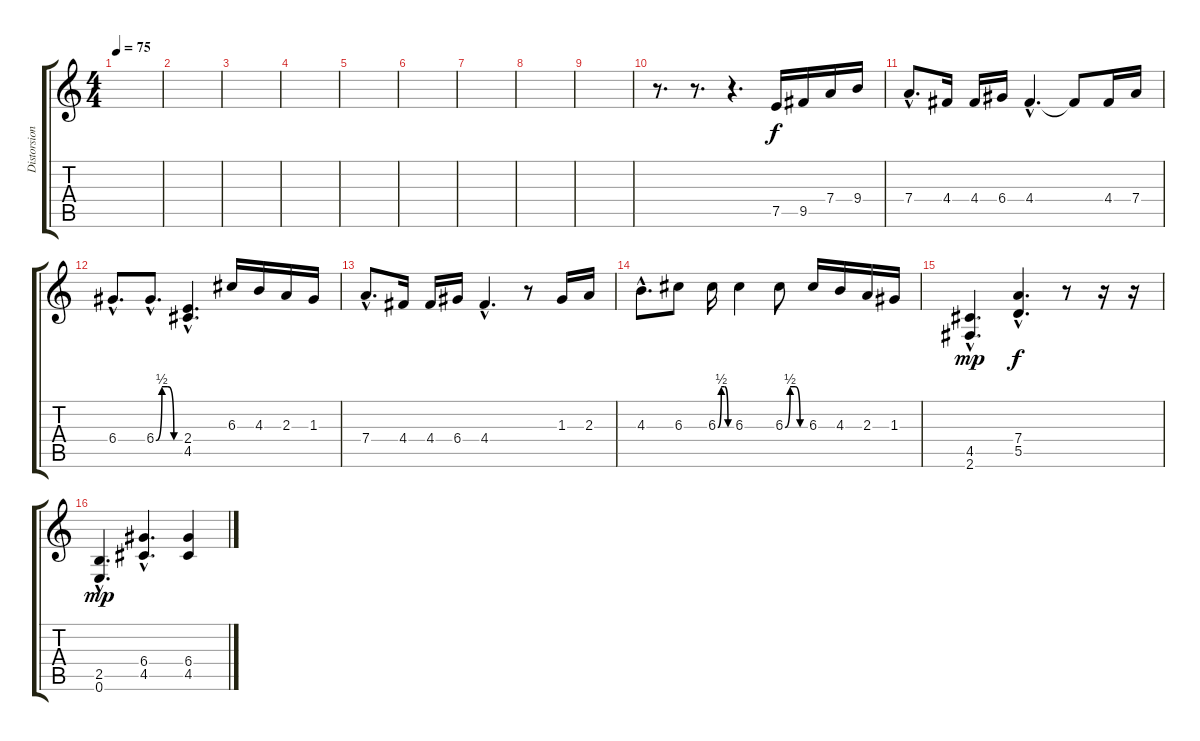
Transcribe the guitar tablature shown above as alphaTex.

\track ("Distorsion rythm" "Distorsion") {instrument distortionguitar}
\staff {score tabs}
\tuning (E4 B3 G3 D3 A2 E2) {hide}
\ts (4 4)
\tempo 75
\clef g2
\ks c
|
|
|
|
|
|
|
|
|
r.8{d} r.8{d} r.4{d} 7.5.16 9.5.16 7.4.16 9.4.16 |
7.4{hac}.8{d} 4.4.16 4.4.16 6.4.16 4.4{hac}.4{d} 4.4{t}.8 4.4.16 7.4.16 |
6.4{hac}.8{d} 6.4{be (custom 0 0 15 2 30 2 45 0 60 0) hac}.8{d} (2.4{hac} 4.5{hac}).4{d} 6.3.16 4.3.16 2.3.16 1.3.16 |
7.4{hac}.8{d} 4.4.16 4.4.16 6.4.16 4.4{hac}.4{d} r.8 1.3.16 2.3.16 |
4.3{hac}.8{d} 6.3.8 6.3{be (custom 0 0 15 2 30 2 45 0 60 0)}.16 6.3.4 6.3{be (custom 0 0 15 2 30 2 45 0 60 0)}.8 6.3.16 4.3.16 2.3.16 1.3.16 |
(4.5{hac} 2.6{hac}).4{d dy mp} (7.4{hac} 5.5{hac}).4{d dy f} r.8 r.16 r.16 |
(2.5{hac} 0.6{hac}).4{d dy mp} (6.4{hac} 4.5{hac}).4{d} (6.4 4.5).4
